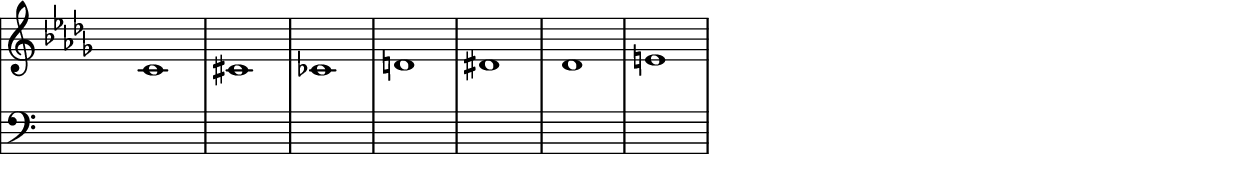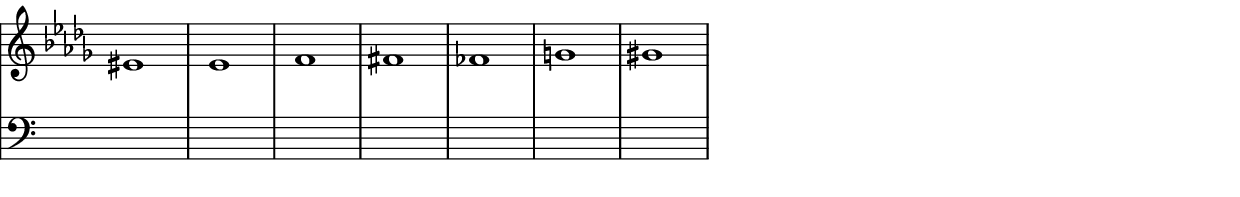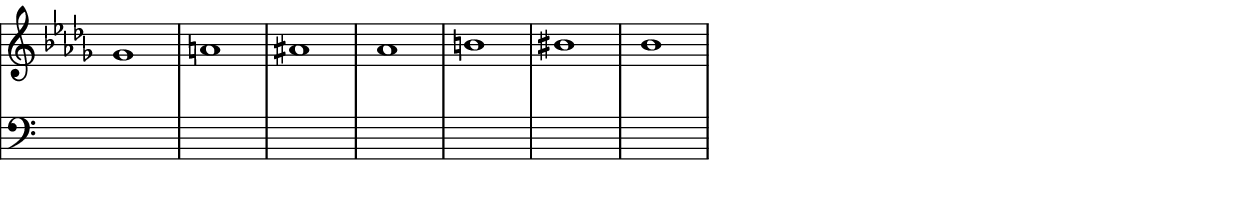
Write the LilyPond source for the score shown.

\version "2.14.1"
\include "lilypond-book-preamble.ly"

\paper{
  indent=0\mm
  line-width=120\mm
  oddFooterMarkup=##f
  oddHeaderMarkup=##f
  bookTitleMarkup = ##f
  scoreTitleMarkup = ##f
}

upper = {
  \clef treble
  \once \override Staff.TimeSignature #'transparent = ##t
  \key des \major

  c'1 cis'1 ces'1 d'1 dis'1 des'1 e'1 eis'1 es'1 f'1 fis'1 fes'1 g'1 gis'1 ges'1 a'1 ais'1 as'1 b'1 bis'1 bes'1
}

lower = {
    \once \override Staff.TimeSignature #'transparent = ##t
    \key c \major
    \clef bass

	s1 s1 s1 s1 s1 s1 s1 s1 s1 s1 s1 s1 s1 s1 s1 s1 s1 s1 s1 s1 s1
}

\score {
  \new PianoStaff
  <<
    \new Staff = "upper" \upper
    \new Staff = "lower" \lower
  >>
  \layout { }
  \midi { }
}
